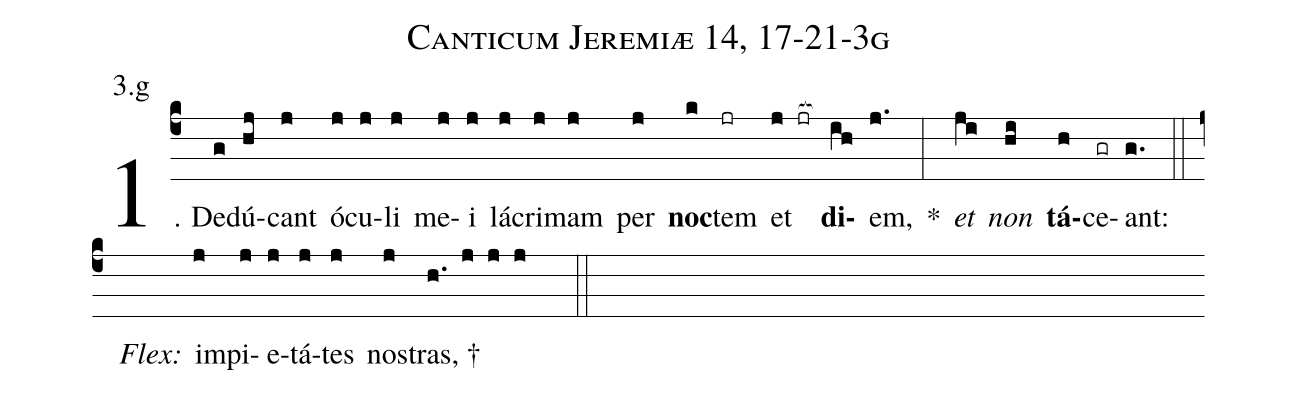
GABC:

name: Canticum Jeremiæ 14, 17-21-3g;
annotation: 3.g;
%%
(c4)1. De(g)dú(hj)cant(j) ó(j)cu(j)li(j) me(j)i(j) lá(j)cri(j)mam(j) per(j) <b>noc</b>(k)tem(jr) et(j jr[ocb:1{]) <b>di</b>(ih[ocb:0}])em,(j.) *(:) <i>et</i>(ji) <i>non</i>(hi) <b>tá</b>(h)ce(gr)ant:(g.) (::)
<i>Flex:</i>()  im(j)pi(j)e(j)tá(j)tes(j) nos(j)tras, †(h. j j j  ::)
